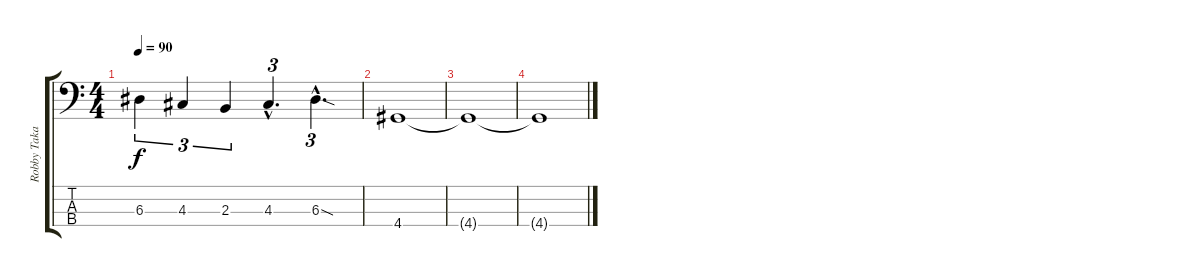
\track ("Robby Takac - Bass" "Robby Taka") {instrument electricbasspick}
\staff {score tabs}
\tuning (G2 D2 A1 E1) {hide}
\ts (4 4)
\tempo 90
\clef f4
\ks c
6.3.4{tu (3 2) dy f} 4.3.4{tu (3 2)} 2.3.4{tu (3 2)} 4.3{hac}.4{d tu (3 2)} 6.3{sod hac}.4{d tu (3 2)} |
4.4.1 |
4.4{t}.1 |
4.4{t}.1
